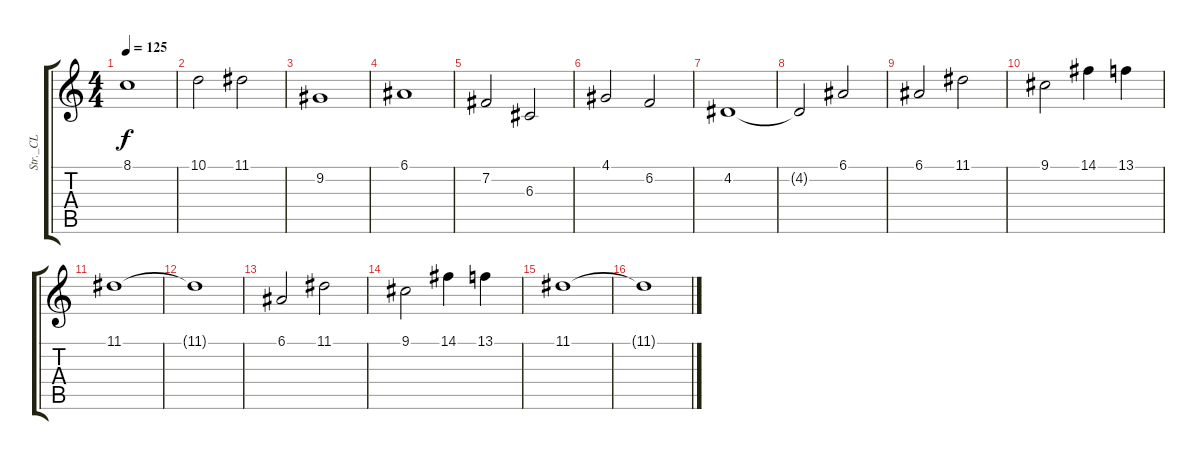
\track ("Str._CL" "Str._CL") {instrument stringensemble1}
\staff {score tabs}
\tuning (E4 B3 G3 D3 A2 E2) {hide}
\ts (4 4)
\tempo 125
\clef g2
\ks c
8.1.1{dy f} |
10.1.2 11.1.2 |
9.2.1 |
6.1.1 |
7.2.2 6.3.2 |
4.1.2 6.2.2 |
4.2.1 |
4.2{t}.2 6.1.2 |
6.1.2 11.1.2 |
9.1.2 14.1.4 13.1.4 |
11.1.1 |
11.1{t}.1 |
6.1.2 11.1.2 |
9.1.2 14.1.4 13.1.4 |
11.1.1 |
11.1{t}.1
